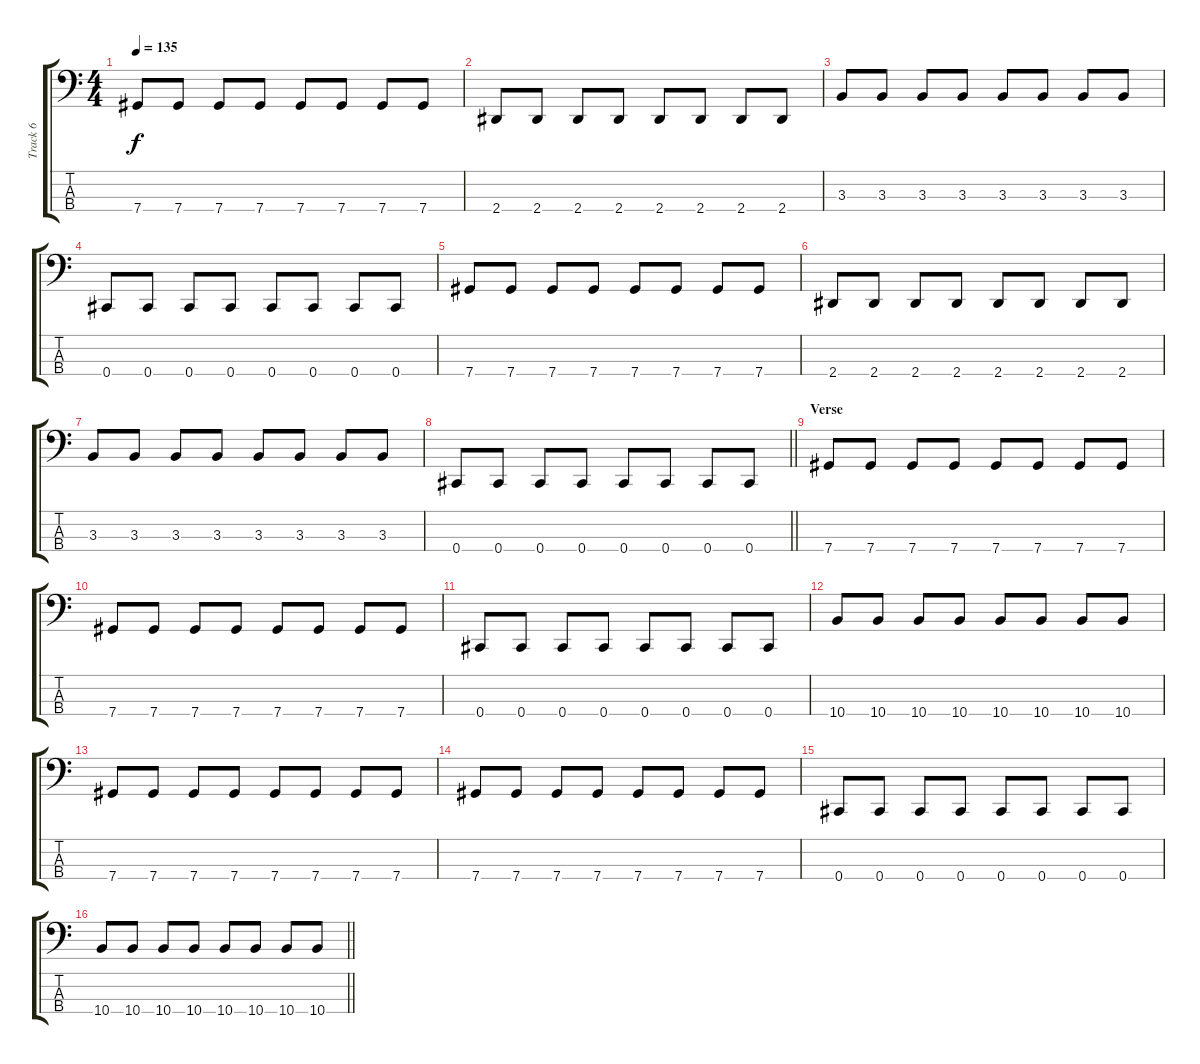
\track ("Track 6" "Track 6") {instrument electricbassfinger}
\staff {score tabs}
\tuning (Gb2 Db2 Ab1 Db1) {hide}
\ts (4 4)
\tempo 135
\clef f4
\ks c
7.4.8{dy f} 7.4.8 7.4.8 7.4.8 7.4.8 7.4.8 7.4.8 7.4.8 |
2.4.8 2.4.8 2.4.8 2.4.8 2.4.8 2.4.8 2.4.8 2.4.8 |
3.3.8 3.3.8 3.3.8 3.3.8 3.3.8 3.3.8 3.3.8 3.3.8 |
0.4.8 0.4.8 0.4.8 0.4.8 0.4.8 0.4.8 0.4.8 0.4.8 |
7.4.8 7.4.8 7.4.8 7.4.8 7.4.8 7.4.8 7.4.8 7.4.8 |
2.4.8 2.4.8 2.4.8 2.4.8 2.4.8 2.4.8 2.4.8 2.4.8 |
3.3.8 3.3.8 3.3.8 3.3.8 3.3.8 3.3.8 3.3.8 3.3.8 |
\barLineRight lightlight
0.4.8 0.4.8 0.4.8 0.4.8 0.4.8 0.4.8 0.4.8 0.4.8 |
\section ("" "Verse")
7.4.8 7.4.8 7.4.8 7.4.8 7.4.8 7.4.8 7.4.8 7.4.8 |
7.4.8 7.4.8 7.4.8 7.4.8 7.4.8 7.4.8 7.4.8 7.4.8 |
0.4.8 0.4.8 0.4.8 0.4.8 0.4.8 0.4.8 0.4.8 0.4.8 |
10.4.8 10.4.8 10.4.8 10.4.8 10.4.8 10.4.8 10.4.8 10.4.8 |
7.4.8 7.4.8 7.4.8 7.4.8 7.4.8 7.4.8 7.4.8 7.4.8 |
7.4.8 7.4.8 7.4.8 7.4.8 7.4.8 7.4.8 7.4.8 7.4.8 |
0.4.8 0.4.8 0.4.8 0.4.8 0.4.8 0.4.8 0.4.8 0.4.8 |
\barLineRight lightlight
10.4.8 10.4.8 10.4.8 10.4.8 10.4.8 10.4.8 10.4.8 10.4.8
